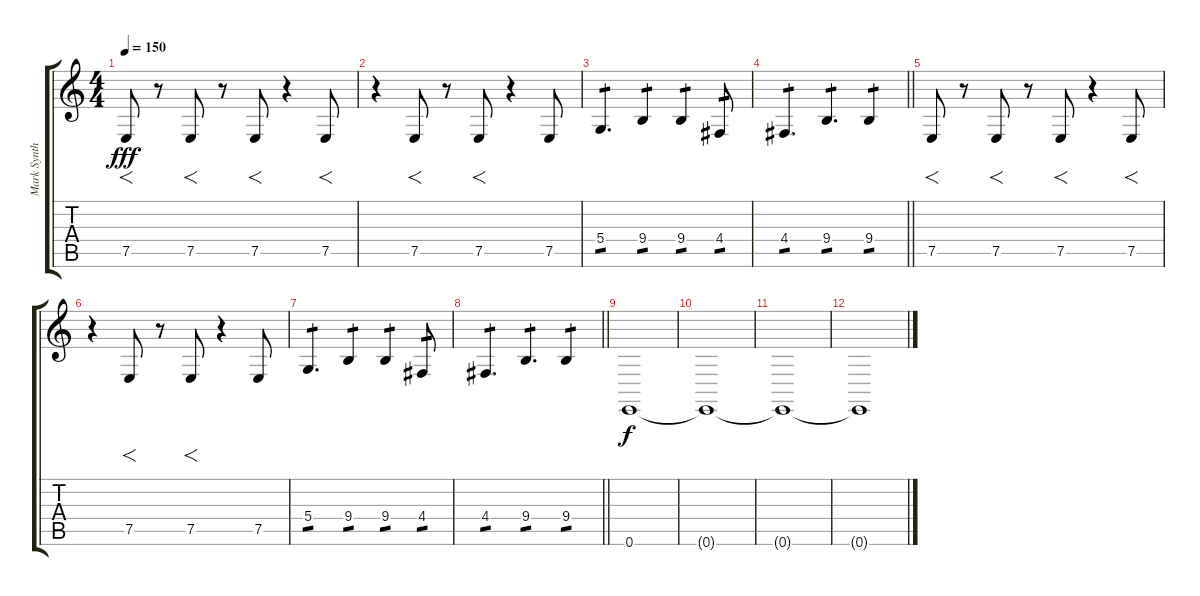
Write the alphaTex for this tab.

\track ("Mark Synth 1" "Mark Synth") {instrument lead2sawtooth}
\staff {score tabs}
\tuning (E4 B3 G3 D3 A2 E2) {hide}
\ts (4 4)
\tempo 150
\clef g2
\ks c
7.5.8{f dy fff} r.8 7.5.8{f} r.8 7.5.8{f} r.4 7.5.8{f} |
r.4 7.5.8{f} r.8 7.5.8{f} r.4 7.5.8 |
5.4.4{d tp 1} 9.4.4{tp 1} 9.4.4{tp 1} 4.4.8{tp 1} |
\barLineRight lightlight
4.4.4{d tp 1} 9.4.4{d tp 1} 9.4.4{tp 1} |
7.5.8{f} r.8 7.5.8{f} r.8 7.5.8{f} r.4 7.5.8{f} |
r.4 7.5.8{f} r.8 7.5.8{f} r.4 7.5.8 |
5.4.4{d tp 1} 9.4.4{tp 1} 9.4.4{tp 1} 4.4.8{tp 1} |
\barLineRight lightlight
4.4.4{d tp 1} 9.4.4{d tp 1} 9.4.4{tp 1} |
0.6.1{dy f} |
0.6{t}.1 |
0.6{t}.1 |
0.6{t}.1
